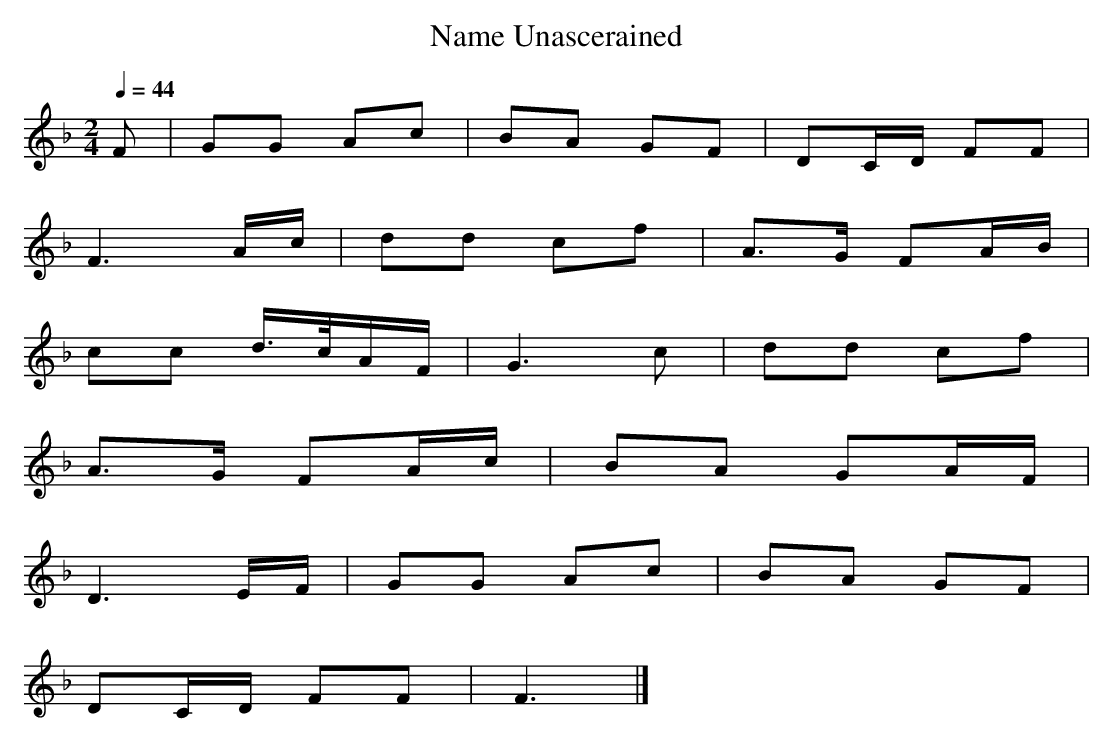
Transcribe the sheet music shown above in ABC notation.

X:1
T: Name Unascerained
M: 2/4
L: 1/8
Q: 1/4=44
K: F % 1 flats
V: 1
F | GG Ac | BA GF | DC/D/ FF |
F3A/c/ | dd cf | A>G FA/B/ |
cc d/>c/A/F/ | G3c | dd cf |
A>G FA/c/ | BA GA/F/ |
D3E/F/ | GG Ac | BA GF |
DC/D/ FF | F3 |]
